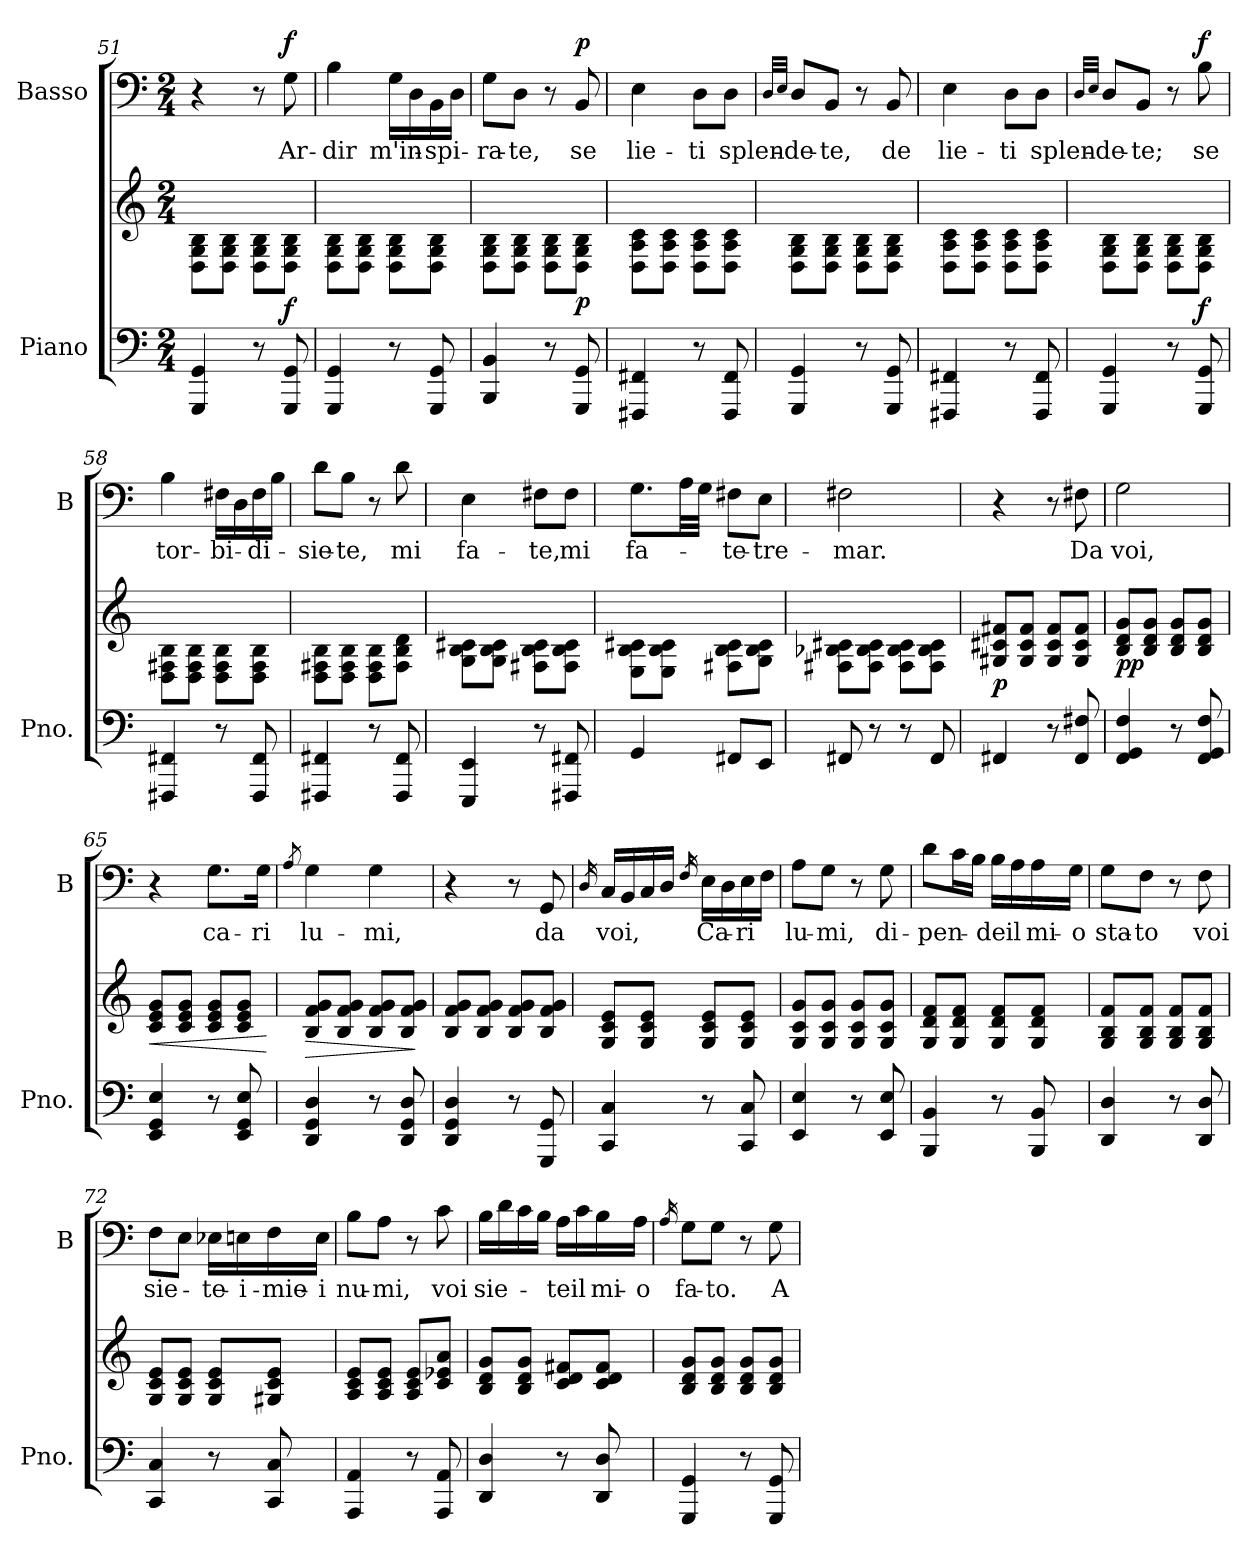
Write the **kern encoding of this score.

**kern	**kern	**dynam	**kern	**text	**dynam
*part2	*part2	*part2	*part1	*part1	*part1
*staff3	*staff2	*staff2/3	*staff1	*staff1	*staff1
*I"Piano	*	*	*I"Basso	*	*
*I'Pno.	*	*	*I'B	*	*
*clefF4	*clefG2	*	*clefF4	*	*
*k[]	*k[]	*	*k[]	*	*
*M2/4	*M2/4	*	*M2/4	*	*
=51	=51	=51	=51	=51	=51
4GGG/ 4GG/	8D\ 8G\ 8B\L	.	4r	.	.
.	8D\ 8G\ 8B\J	.	.	.	.
8r	8D\ 8G\ 8B\L	.	8r	.	.
!	!	!LO:DY:b	!	!LO:LY:b	!LO:DY:a
8GGG/ 8GG/	8D\ 8G\ 8B\J	f	8G\	Ar-	f
=52	=52	=52	=52	=52	=52
!	!	!	!	!LO:LY:b	!
4GGG/ 4GG/	8D\ 8G\ 8B\L	.	4B\	-dir	.
.	8D\ 8G\ 8B\J	.	.	.	.
!	!	!	!	!LO:LY:b	!
8r	8D\ 8G\ 8B\L	.	16G\LL	m'in-	.
.	.	.	16D\	.	.
!	!	!	!	!LO:LY:b	!
8GGG/ 8GG/	8D\ 8G\ 8B\J	.	16BB\	-spi-	.
.	.	.	16D\JJ	.	.
=53	=53	=53	=53	=53	=53
!	!	!	!	!LO:LY:b	!
4BBB/ 4BB/	8D\ 8G\ 8B\L	.	8G\L	-ra-	.
!	!	!	!	!LO:LY:b	!
.	8D\ 8G\ 8B\J	.	8D\J	-te,	.
8r	8D\ 8G\ 8B\L	.	8r	.	.
!	!	!LO:DY:b	!	!LO:LY:b	!LO:DY:a
8GGG/ 8GG/	8D\ 8G\ 8B\J	p	8BB/	se	p
=54	=54	=54	=54	=54	=54
!	!	!	!	!LO:LY:b	!
4FFF#X/ 4FF#X/	8D\ 8A\ 8c\L	.	4E\	lie-	.
.	8D\ 8A\ 8c\J	.	.	.	.
!	!	!	!	!LO:LY:b	!
8r	8D\ 8A\ 8c\L	.	8D\L	-ti	.
!	!	!	!	!LO:LY:b	!
8FFF#/ 8FF#/	8D\ 8A\ 8c\J	.	8D\J	splen-	.
=55	=55	=55	=55	=55	=55
.	.	.	32qD/LLL	.	.
.	.	.	32qE/JJJ	.	.
!	!	!	!	!LO:LY:b	!
4GGG/ 4GG/	8D\ 8G\ 8B\L	.	8D/L	-de-	.
!	!	!	!	!LO:LY:b	!
.	8D\ 8G\ 8B\J	.	8BB/J	-te,	.
8r	8D\ 8G\ 8B\L	.	8r	.	.
!	!	!	!	!LO:LY:b	!
8GGG/ 8GG/	8D\ 8G\ 8B\J	.	8BB/	de	.
=56	=56	=56	=56	=56	=56
!	!	!	!	!LO:LY:b	!
4FFF#X/ 4FF#X/	8D\ 8A\ 8c\L	.	4E\	lie-	.
.	8D\ 8A\ 8c\J	.	.	.	.
!	!	!	!	!LO:LY:b	!
8r	8D\ 8A\ 8c\L	.	8D\L	-ti	.
!	!	!	!	!LO:LY:b	!
8FFF#/ 8FF#/	8D\ 8A\ 8c\J	.	8D\J	splen-	.
!!LO:LB:g=z
=57	=57	=57	=57	=57	=57
.	.	.	32qD/LLL	.	.
.	.	.	32qE/JJJ	.	.
!	!	!	!	!LO:LY:b	!
4GGG/ 4GG/	8D\ 8G\ 8B\L	.	8D/L	-de-	.
!	!	!	!	!LO:LY:b	!
.	8D\ 8G\ 8B\J	.	8BB/J	-te;	.
8r	8D\ 8G\ 8B\L	.	8r	.	.
!	!	!LO:DY:b	!	!LO:LY:b	!LO:DY:a
8GGG/ 8GG/	8D\ 8G\ 8B\J	f	8B\	se	f
=58	=58	=58	=58	=58	=58
!	!	!	!	!LO:LY:b	!
4FFF#X/ 4FF#X/	8D\ 8F#X\ 8B\L	.	4B\	tor-	.
.	8D\ 8F#\ 8B\J	.	.	.	.
!	!	!	!	!LO:LY:b	!
8r	8D\ 8F#\ 8B\L	.	16F#X\LL	-bi-	.
.	.	.	16D\	.	.
!	!	!	!	!LO:LY:b	!
8FFF#/ 8FF#/	8D\ 8F#\ 8B\J	.	16F#\	-di-	.
.	.	.	16B\JJ	.	.
=59	=59	=59	=59	=59	=59
!	!	!	!	!LO:LY:b	!
4FFF#X/ 4FF#X/	8D\ 8F#X\ 8B\L	.	8d\L	-sie-	.
!	!	!	!	!LO:LY:b	!
.	8D\ 8F#\ 8B\J	.	8B\J	-te,	.
8r	8D\ 8F#\ 8B\L	.	8r	.	.
!	!	!	!	!LO:LY:b	!
8FFF#/ 8FF#/	8F#\ 8B\ 8d\J	.	8d\	mi	.
=60	=60	=60	=60	=60	=60
!	!	!	!	!LO:LY:b	!
4EEE/ 4EE/	8G\ 8B\ 8c#X\L	.	4E\	fa-	.
.	8G\ 8B\ 8c#\J	.	.	.	.
!	!	!	!	!LO:LY:b	!
8r	8F#X\ 8B\ 8c#\L	.	8F#X\L	-te,	.
!	!	!	!	!LO:LY:b	!
8FFF#X/ 8FF#X/	8F#\ 8B\ 8c#\J	.	8F#\J	mi	.
=61	=61	=61	=61	=61	=61
!	!	!	!	!LO:LY:b	!
4GG/	8E\ 8B\ 8c#X\L	.	8.G\L	fa-	.
.	8E\ 8B\ 8c#\J	.	.	.	.
.	.	.	32A\LL	.	.
.	.	.	32G\JJJ	.	.
!	!	!	!	!LO:LY:b	!
8FF#X/L	8F#X\ 8B\ 8c#\L	.	8F#X\L	-te-	.
!	!	!	!	!LO:LY:b	!
8EE/J	8G\ 8B\ 8c#\J	.	8E\J	-tre-	.
!!LO:LB:g=z
=62	=62	=62	=62	=62	=62
!	!	!	!	!LO:LY:b	!
8FF#X/	8F#X\ 8B-X\ 8c#X\L	.	2F#X\	-mar.	.
8r	8F#\ 8B-\ 8c#\J	.	.	.	.
8r	8F#\ 8B-\ 8c#\L	.	.	.	.
8FF#/	8F#\ 8B-\ 8c#\J	.	.	.	.
=63	=63	=63	=63	=63	=63
!	!	!LO:DY:b	!	!	!
4FF#X/	8G#X/ 8c#X/ 8f#X/L	p	4r	.	.
.	8G#/ 8c#/ 8f#/J	.	.	.	.
8r	8G#/ 8c#/ 8f#/L	.	8r	.	.
!	!	!	!	!LO:LY:b	!
8FF#/ 8F#X/	8G#/ 8c#/ 8f#/J	.	8F#X\	Da	.
=64	=64	=64	=64	=64	=64
!	!	!LO:DY:b	!	!LO:LY:b	!
4FF/ 4GG/ 4F/	8B/ 8d/ 8g/L	pp	2G\	voi,	.
.	8B/ 8d/ 8g/J	.	.	.	.
8r	8B/ 8d/ 8g/L	.	.	.	.
8FF/ 8GG/ 8F/	8B/ 8d/ 8g/J	.	.	.	.
=65	=65	=65	=65	=65	=65
!	!	!LO:HP:b	!	!	!
4EE/ 4GG/ 4E/	8c/ 8e/ 8g/L	<	4r	.	.
.	8c/ 8e/ 8g/J	.	.	.	.
!	!	!	!	!LO:LY:b	!
8r	8c/ 8e/ 8g/L	.	8.G\L	ca-	.
8EE/ 8GG/ 8E/	8c/ 8e/ 8g/J	.	.	.	.
!	!	!	!	!LO:LY:b	!
.	.	.	16G\Jk	-ri	.
.	.	[	.	.	.
=66	=66	=66	=66	=66	=66
.	.	.	8qA/	.	.
!	!	!LO:HP:b	!	!LO:LY:b	!
4DD/ 4GG/ 4D/	8B/ 8f/ 8g/L	>	4G\	lu-	.
.	8B/ 8f/ 8g/J	.	.	.	.
!	!	!	!	!LO:LY:b	!
8r	8B/ 8f/ 8g/L	.	4G\	-mi,	.
8DD/ 8GG/ 8D/	8B/ 8f/ 8g/J	.	.	.	.
.	.	]	.	.	.
!!LO:LB:g=z
=67	=67	=67	=67	=67	=67
4DD/ 4GG/ 4D/	8B/ 8f/ 8g/L	.	4r	.	.
.	8B/ 8f/ 8g/J	.	.	.	.
8r	8B/ 8f/ 8g/L	.	8r	.	.
!	!	!	!	!LO:LY:b	!
8GGG/ 8GG/	8B/ 8f/ 8g/J	.	8GG/	da	.
=68	=68	=68	=68	=68	=68
.	.	.	16qD/	.	.
!	!	!	!	!LO:LY:b	!
4CC/ 4C/	8G/ 8c/ 8e/L	.	16C/LL	voi,	.
.	.	.	16BB/	.	.
.	8G/ 8c/ 8e/J	.	16C/	.	.
.	.	.	16D/JJ	.	.
.	.	.	16qF/	.	.
!	!	!	!	!LO:LY:b	!
8r	8G/ 8c/ 8e/L	.	16E\LL	Ca-	.
.	.	.	16D\	.	.
!	!	!	!	!LO:LY:b	!
8CC/ 8C/	8G/ 8c/ 8e/J	.	16E\	-ri	.
.	.	.	16F\JJ	.	.
=69	=69	=69	=69	=69	=69
!	!	!	!	!LO:LY:b	!
4EE/ 4E/	8G/ 8c/ 8g/L	.	8A\L	lu-	.
!	!	!	!	!LO:LY:b	!
.	8G/ 8c/ 8g/J	.	8G\J	-mi,	.
8r	8G/ 8c/ 8g/L	.	8r	.	.
!	!	!	!	!LO:LY:b	!
8EE/ 8E/	8G/ 8c/ 8g/J	.	8G\	di-	.
=70	=70	=70	=70	=70	=70
!	!	!	!	!LO:LY:b	!
4BBB/ 4BB/	8G/ 8d/ 8f/L	.	8d\L	-pen-	.
.	8G/ 8d/ 8f/J	.	16c\L	.	.
.	.	.	16B\JJ	.	.
!	!	!	!	!LO:LY:b	!
8r	8G/ 8d/ 8f/L	.	16B\LL	-de	.
!	!	!	!	!LO:LY:b	!
.	.	.	16A\	il	.
!	!	!	!	!LO:LY:b	!
8BBB/ 8BB/	8G/ 8d/ 8f/J	.	16A\	mi-	.
!	!	!	!	!LO:LY:b	!
.	.	.	16G\JJ	-o	.
=71	=71	=71	=71	=71	=71
!	!	!	!	!LO:LY:b	!
4DD/ 4D/	8G/ 8B/ 8f/L	.	8G\L	sta-	.
!	!	!	!	!LO:LY:b	!
.	8G/ 8B/ 8f/J	.	8F\J	-to	.
8r	8G/ 8B/ 8f/L	.	8r	.	.
!	!	!	!	!LO:LY:b	!
8DD/ 8D/	8G/ 8B/ 8f/J	.	8F\	voi	.
!!LO:PB:g=z
=72	=72	=72	=72	=72	=72
!	!	!	!	!LO:LY:b	!
4CC/ 4C/	8G/ 8c/ 8e/L	.	8F\L	sie-	.
.	8G/ 8c/ 8e/J	.	8E\J	.	.
!	!	!	!	!LO:LY:b	!
8r	8G/ 8c/ 8e/L	.	16E-X\LL	-te-	.
!	!	!	!	!LO:LY:b	!
.	.	.	16En\	-i-	.
!	!	!	!	!LO:LY:b	!
8CC/ 8C/	8G#X/ 8c/ 8e/J	.	16F\	-mie-	.
!	!	!	!	!LO:LY:b	!
.	.	.	16E\JJ	-i	.
=73	=73	=73	=73	=73	=73
!	!	!	!	!LO:LY:b	!
4AAA/ 4AA/	8A/ 8c/ 8e/L	.	8B\L	nu-	.
!	!	!	!	!LO:LY:b	!
.	8A/ 8c/ 8e/J	.	8A\J	-mi,	.
8r	8A/ 8c/ 8e/L	.	8r	.	.
!	!	!	!	!LO:LY:b	!
8AAA/ 8AA/	8c/ 8e-X/ 8a/J	.	8c\	voi	.
=74	=74	=74	=74	=74	=74
!	!	!	!	!LO:LY:b	!
4DD/ 4D/	8B/ 8d/ 8g/L	.	16B\LL	sie-	.
.	.	.	16d\	.	.
.	8B/ 8d/ 8g/J	.	16c\	.	.
.	.	.	16B\JJ	.	.
!	!	!	!	!LO:LY:b	!
8r	8c/ 8d/ 8f#X/L	.	16A\LL	te	.
!	!	!	!	!LO:LY:b	!
.	.	.	16c\	il	.
!	!	!	!	!LO:LY:b	!
8DD/ 8D/	8c/ 8d/ 8f#/J	.	16B\	mi-	.
!	!	!	!	!LO:LY:b	!
.	.	.	16A\JJ	-o	.
=75	=75	=75	=75	=75	=75
.	.	.	16qA/	.	.
!	!	!	!	!LO:LY:b	!
4GGG/ 4GG/	8B/ 8d/ 8g/L	.	8G\L	fa-	.
!	!	!	!	!LO:LY:b	!
.	8B/ 8d/ 8g/J	.	8G\J	-to.	.
8r	8B/ 8d/ 8g/L	.	8r	.	.
!	!	!	!	!LO:LY:b	!
8GGG/ 8GG/	8B/ 8d/ 8g/J	.	8G\	A	.
=	=	=	=	=	=
*-	*-	*-	*-	*-	*-
